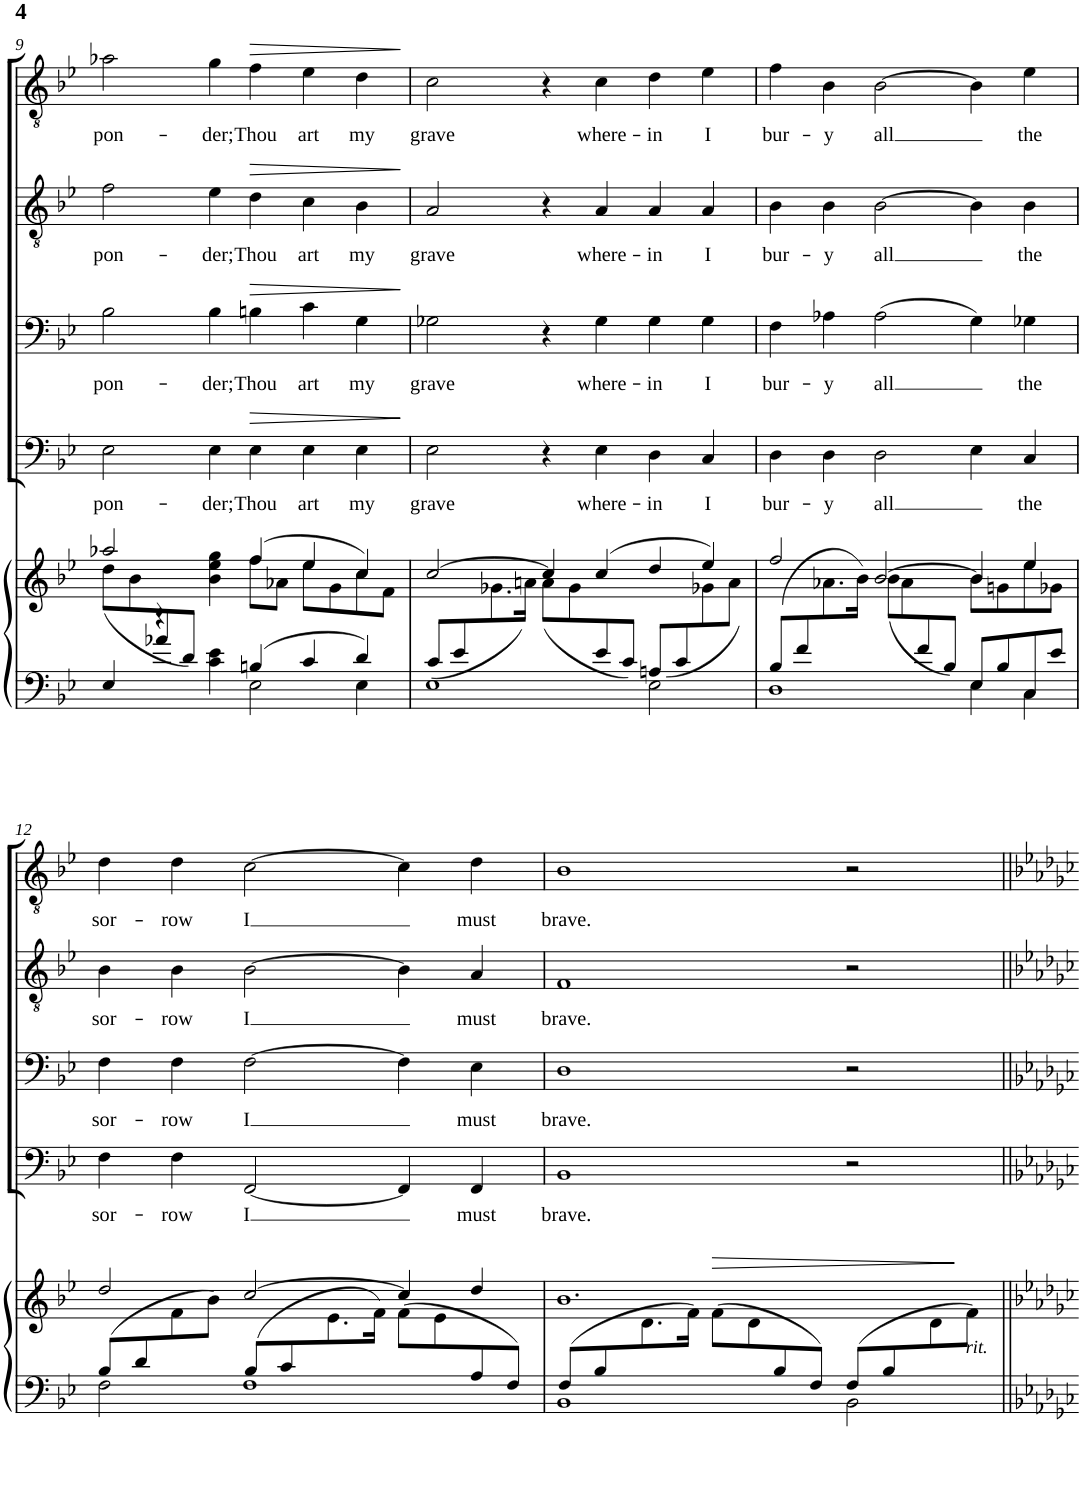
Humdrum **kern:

**kern	**kern	**dynam	**kern	**text	**dynam	**kern	**text	**dynam	**kern	**text	**dynam	**kern	**text	**dynam
*part5	*part5	*part5	*part4	*part4	*part4	*part3	*part3	*part3	*part2	*part2	*part2	*part1	*part1	*part1
*staff6	*staff5	*staff5/6	*staff4	*staff4	*staff4	*staff3	*staff3	*staff3	*staff2	*staff2	*staff2	*staff1	*staff1	*staff1
*I"Piano 5	*	*	*I"Piano	*	*	*I"Piano 3	*	*	*I"Piano	*	*	*I"Piano 1	*	*
*I'Pno	*	*	*I'Pno	*	*	*I'Pno	*	*	*I'Pno	*	*	*I'Pno	*	*
!!LO:PB:g=z
*clefF4	*clefG2	*	*clefF4	*	*	*clefF4	*	*	*clefGv2	*	*	*clefGv2	*	*
*k[b-e-]	*k[b-e-]	*	*k[b-e-]	*	*	*k[b-e-]	*	*	*k[b-e-]	*	*	*k[b-e-]	*	*
*M3/2	*M3/2	*	*M3/2	*	*	*M3/2	*	*	*M3/2	*	*	*M3/2	*	*
=9	=9	=9	=9	=9	=9	=9	=9	=9	=9	=9	=9	=9	=9	=9
*^	*^	*	*	*	*	*	*	*	*	*	*	*	*	*
*	*	*	*^	*	*	*	*	*	*	*	*	*	*	*	*	*
!	!	!	!	!	!	!	!LO:LY:b	!	!	!LO:LY:b	!	!	!LO:LY:b	!	!	!LO:LY:b	!
4E-/	4ryy	2aa-X/	2.ryy	(<8dd\L	.	2E-\	pon-	.	2B-\	pon-	.	2f\	pon-	.	2a-X\	pon-	.
.	.	.	.	8b-\	.	.	.	.	.	.	.	.	.	.	.	.	.
4r	8a-X/	.	.	1ryy	.	.	.	.	.	.	.	.	.	.	.	.	.
.	8d/J)	.	.	.	.	.	.	.	.	.	.	.	.	.	.	.	.
!	!	!	!	!	!	!	!LO:LY:b	!	!	!LO:LY:b	!	!	!LO:LY:b	!	!	!LO:LY:b	!
4c\ 4e-\	4ryy	4b-\ 4ee-\ 4gg\	.	.	.	4E-\	-der;	.	4B-\	-der;	.	4e-\	-der;	.	4g\	-der;	.
!	!	!	!	!	!	!	!LO:LY:b	!LO:HP:b	!	!LO:LY:b	!LO:HP:b	!	!LO:LY:b	!LO:HP:b	!	!LO:LY:b	!LO:HP:b
4Bn/	2E-\	(4ff/	8ff\L	.	.	4E-\	Thou	>	4Bn\	Thou	>	4d\	Thou	>	4f\	Thou	>
.	.	.	8a-X\J	.	.	.	.	.	.	.	.	.	.	.	.	.	.
!	!	!	!	!	!	!	!LO:LY:b	!	!	!LO:LY:b	!	!	!LO:LY:b	!	!	!LO:LY:b	!
4c/	.	4ee-/	8ee-\L	.	.	4E-\	art	.	4c\	art	.	4c\	art	.	4e-\	art	.
.	.	.	8g\	.	.	.	.	.	.	.	.	.	.	.	.	.	.
!	!	!	!	!	!	!	!LO:LY:b	!	!	!LO:LY:b	!	!	!LO:LY:b	!	!	!LO:LY:b	!
4d/	4E-\	4cc/)	8cc\	4ryy	.	4E-\	my	.	4G\	my	.	4B-\	my	.	4d\	my	.
.	.	.	8f\J	.	.	.	.	.	.	.	.	.	.	.	.	.	.
*v	*v	*	*	*	*	*	*	*	*	*	*	*	*	*	*	*	*
*	*v	*v	*v	*	*	*	*	*	*	*	*	*	*	*	*	*
.	.	.	.	.	]	.	.	]	.	.	]	.	.	]
=10	=10	=10	=10	=10	=10	=10	=10	=10	=10	=10	=10	=10	=10	=10
*^	*^	*	*	*	*	*	*	*	*	*	*	*	*	*
!	!	!	!	!	!	!LO:LY:b	!	!	!LO:LY:b	!	!	!LO:LY:b	!	!	!LO:LY:b	!
1E-	(<8c/L	[>2cc/	4ryy	.	2E-\	grave	.	2G-X\	grave	.	2A/	grave	.	2c\	grave	.
.	8e-/	.	.	.	.	.	.	.	.	.	.	.	.	.	.	.
.	2ryy	.	8.g-X\	.	.	.	.	.	.	.	.	.	.	.	.	.
.	.	.	16an\Jk)	.	.	.	.	.	.	.	.	.	.	.	.	.
.	.	4cc/]	(<8a\L	.	4r	.	.	4r	.	.	4r	.	.	4r	.	.
.	.	.	8g-\	.	.	.	.	.	.	.	.	.	.	.	.	.
!	!	!	!	!	!	!LO:LY:b	!	!	!LO:LY:b	!	!	!LO:LY:b	!	!	!LO:LY:b	!
.	8e-/	(>4cc/	2ryy	.	4E-\	where-	.	4G-\	where-	.	4A/	where-	.	4c\	where-	.
.	8c/J)	.	.	.	.	.	.	.	.	.	.	.	.	.	.	.
!	!	!	!	!	!	!LO:LY:b	!	!	!LO:LY:b	!	!	!LO:LY:b	!	!	!LO:LY:b	!
2E-\	(<8An/L	4dd/	.	.	4D\	-in	.	4G-\	-in	.	4A/	-in	.	4d\	-in	.
.	8c/	.	.	.	.	.	.	.	.	.	.	.	.	.	.	.
!	!	!	!	!	!	!LO:LY:b	!	!	!LO:LY:b	!	!	!LO:LY:b	!	!	!LO:LY:b	!
.	4ryy	4ee-/)	8g-X\	.	4C/	I	.	4G-\	I	.	4A/	I	.	4e-\	I	.
.	.	.	8a\J)	.	.	.	.	.	.	.	.	.	.	.	.	.
=11	=11	=11	=11	=11	=11	=11	=11	=11	=11	=11	=11	=11	=11	=11	=11	=11
*	*	*	*^	*	*	*	*	*	*	*	*	*	*	*	*	*
!	!	!	!	!	!	!	!LO:LY:b	!	!	!LO:LY:b	!	!	!LO:LY:b	!	!	!LO:LY:b	!
(>8B-/L	1D	2ff/	1ryy	4ryy	.	4D\	bur-	.	4F\	bur-	.	4B-\	bur-	.	4f\	bur-	.
8f/	.	.	.	.	.	.	.	.	.	.	.	.	.	.	.	.	.
!	!	!	!	!	!	!	!LO:LY:b	!	!	!LO:LY:b	!	!	!LO:LY:b	!	!	!LO:LY:b	!
2ryy	.	.	.	8.a-X\	.	4D\	-y	.	4A-X\	-y	.	4B-\	-y	.	4B-\	-y	.
.	.	.	.	16b-\Jk)	.	.	.	.	.	.	.	.	.	.	.	.	.
!	!	!	!	!	!	!	!LO:LY:b	!	!	!LO:LY:b	!	!	!LO:LY:b	!	!	!LO:LY:b	!
.	.	[>2b-/	.	(<8b-\L	.	2D\	all	.	(2A-\	all	.	[2B-\	all	.	[2B-\	all	.
.	.	.	.	8a-\	.	.	.	.	.	.	.	.	.	.	.	.	.
8f/	.	.	.	2.ryy	.	.	.	.	.	.	.	.	.	.	.	.	.
8B-/J)	.	.	.	.	.	.	.	.	.	.	.	.	.	.	.	.	.
8E-/L	4E-\	4b-/]	8b-\L	.	.	4E-\	.	.	4G\)	.	.	4B-\]	.	.	4B-\]	.	.
8B-/	.	.	8gn\	.	.	.	.	.	.	.	.	.	.	.	.	.	.
!	!	!	!	!	!	!	!LO:LY:b	!	!	!LO:LY:b	!	!	!LO:LY:b	!	!	!LO:LY:b	!
8C/	4C\	4ee-/	8ee-\	.	.	4C/	the	.	4G-X\	the	.	4B-\	the	.	4e-\	the	.
8e-/J	.	.	8g-X\J	.	.	.	.	.	.	.	.	.	.	.	.	.	.
*	*	*	*v	*v	*	*	*	*	*	*	*	*	*	*	*	*	*
!!LO:LB:g=z
=12	=12	=12	=12	=12	=12	=12	=12	=12	=12	=12	=12	=12	=12	=12	=12	=12
!	!	!	!	!	!	!LO:LY:b	!	!	!LO:LY:b	!	!	!LO:LY:b	!	!	!LO:LY:b	!
2F\	(8B-/L	2dd/	4ryy	.	4F\	sor-	.	4F\	sor-	.	4B-\	sor-	.	4d\	sor-	.
.	8d/	.	.	.	.	.	.	.	.	.	.	.	.	.	.	.
!	!	!	!	!	!	!LO:LY:b	!	!	!LO:LY:b	!	!	!LO:LY:b	!	!	!LO:LY:b	!
.	4ryy	.	8f\	.	4F\	-row	.	4F\	-row	.	4B-\	-row	.	4d\	-row	.
.	.	.	8b-\J)	.	.	.	.	.	.	.	.	.	.	.	.	.
!	!	!	!	!	!	!LO:LY:b	!	!	!LO:LY:b	!	!	!LO:LY:b	!	!	!LO:LY:b	!
1F	(8B-/L	[>2cc/	4ryy	.	[2FF/	I	.	[2F\	I	.	[2B-\	I	.	[2c\	I	.
.	8c/	.	.	.	.	.	.	.	.	.	.	.	.	.	.	.
.	2ryy	.	8.e-\	.	.	.	.	.	.	.	.	.	.	.	.	.
.	.	.	16f\Jk)	.	.	.	.	.	.	.	.	.	.	.	.	.
.	.	4cc/]	(8f\L	.	4FF/]	.	.	4F\]	.	.	4B-\]	.	.	4c\]	.	.
.	.	.	8e-\	.	.	.	.	.	.	.	.	.	.	.	.	.
!	!	!	!	!	!	!LO:LY:b	!	!	!LO:LY:b	!	!	!LO:LY:b	!	!	!LO:LY:b	!
.	8A/	4dd/	4ryy	.	4FF/	must	.	4E-\	must	.	4A/	must	.	4d\	must	.
.	8F/J)	.	.	.	.	.	.	.	.	.	.	.	.	.	.	.
=13	=13	=13	=13	=13	=13	=13	=13	=13	=13	=13	=13	=13	=13	=13	=13	=13
!	!	!	!	!	!	!LO:LY:b	!	!	!LO:LY:b	!	!	!LO:LY:b	!	!	!LO:LY:b	!
(8F/L	1BB-	1.b-	4ryy	.	1BB-	brave.	.	1D	brave.	.	1F	brave.	.	1B-	brave.	.
8B-/	.	.	.	.	.	.	.	.	.	.	.	.	.	.	.	.
2ryy	.	.	8.d\	.	.	.	.	.	.	.	.	.	.	.	.	.
.	.	.	16f\Jk)	.	.	.	.	.	.	.	.	.	.	.	.	.
!	!	!	!	!LO:HP:b	!	!	!	!	!	!	!	!	!	!	!	!
.	.	.	(8f\L	>	.	.	.	.	.	.	.	.	.	.	.	.
.	.	.	8d\	.	.	.	.	.	.	.	.	.	.	.	.	.
8B-/	.	.	2ryy	.	.	.	.	.	.	.	.	.	.	.	.	.
8F/J)	.	.	.	.	.	.	.	.	.	.	.	.	.	.	.	.
(8F/L	2BB-\	.	.	.	2r	.	.	2r	.	.	2r	.	.	2r	.	.
8B-/	.	.	.	.	.	.	.	.	.	.	.	.	.	.	.	.
4ryy	.	.	8d\	.	.	.	.	.	.	.	.	.	.	.	.	.
!	!	!	!LO:TX:b:i:t=rit.	!	!	!	!	!	!	!	!	!	!	!	!	!
.	.	.	8f\J)	]	.	.	.	.	.	.	.	.	.	.	.	.
*v	*v	*	*	*	*	*	*	*	*	*	*	*	*	*	*	*
*	*v	*v	*	*	*	*	*	*	*	*	*	*	*	*	*
=||	=||	=||	=||	=||	=||	=||	=||	=||	=||	=||	=||	=||	=||	=||
*-	*-	*-	*-	*-	*-	*-	*-	*-	*-	*-	*-	*-	*-	*-
